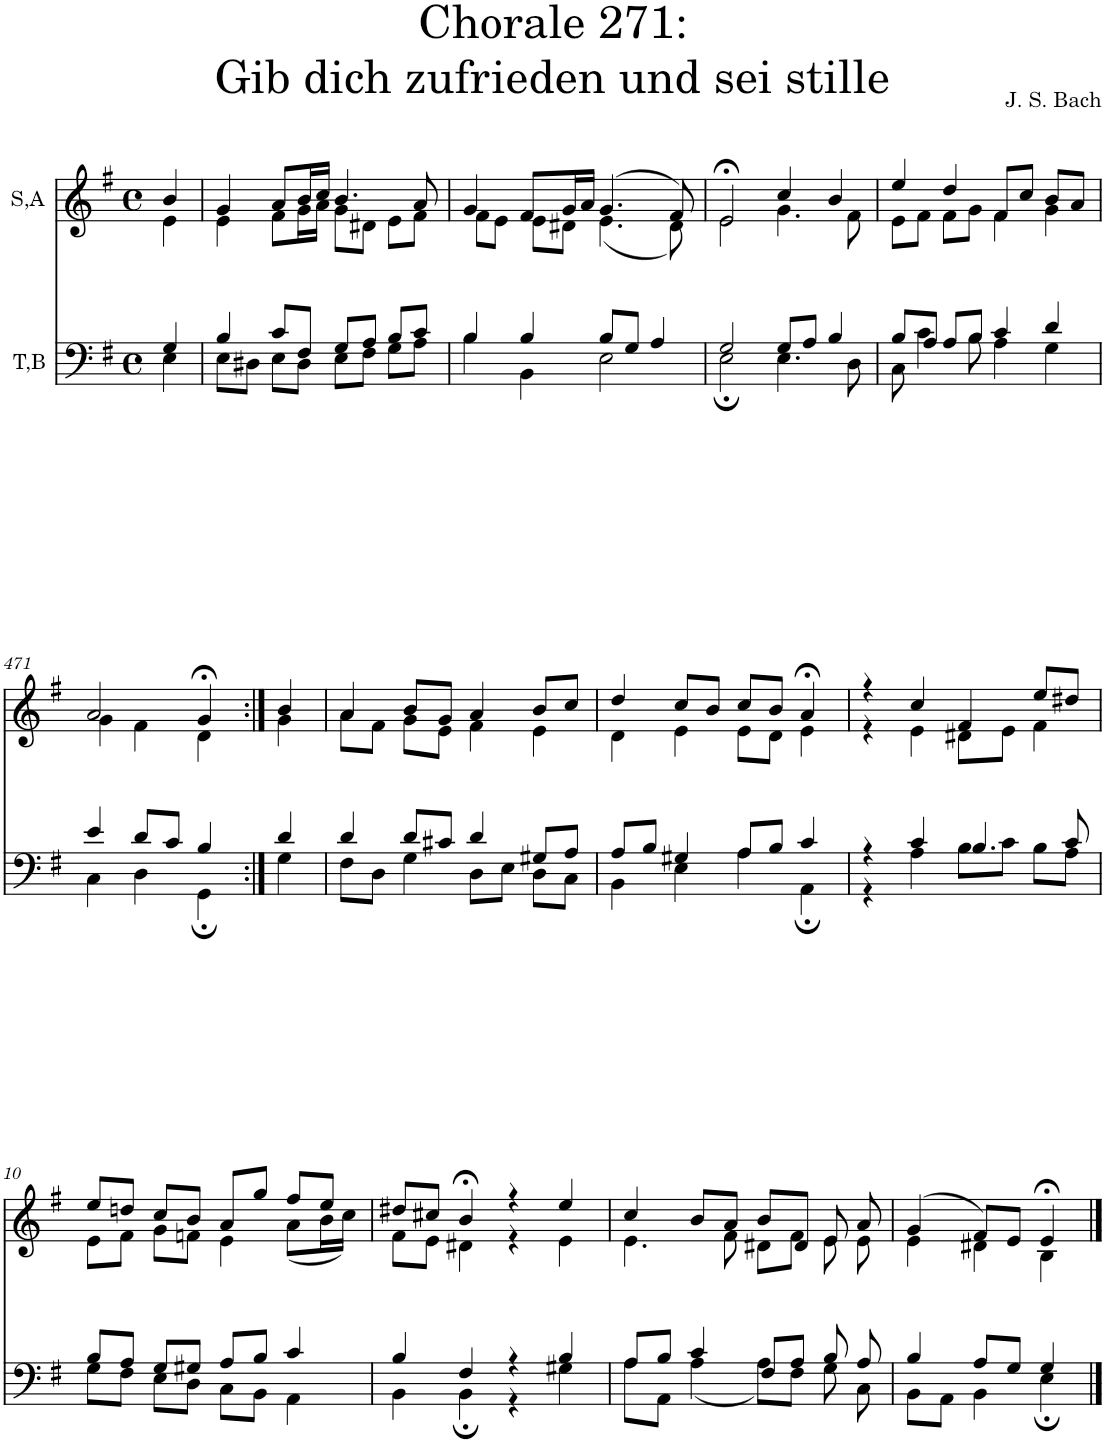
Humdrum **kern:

**kern	**kern
*part2	*part1
*staff2	*staff1
*I"T,B	*I"S,A
*clefF4	*clefG2
*k[f#]	*k[f#]
*M4/4	*M4/4
*met(c)	*met(c)
=	=
*^	*^
4G/	4E\	4b/	4e\
=1	=1	=1	=1
4B/	8E\L	4g/	4e\
.	8D#X\J	.	.
8c/L	8E\L	8a/L	8f#\L
8F#/J	8D#\J	16b/L	16g\L
.	.	16cc/JJ	16a\JJ
8G/L	8E\L	4.b/	8g\L
8A/J	8F#\J	.	8d#X\J
8B/L	8G\L	.	8e\L
8c/J	8A\J	8a/	8f#\J
=2	=2	=2	=2
4B/	4B\	4g/	8f#\L
.	.	.	8e\J
4B/	4BB\	8f#/L	8e\L
.	.	16g/L	8d#X\J
.	.	16a/JJ	.
8B/L	2E\	(>4.g/	(<4.e\
8G/J	.	.	.
4A/	.	.	.
.	.	8f#/)	8d#\)
=3	=3	=3	=3
2G/	2E;\	2e;</	2e\
8G/L	4.E\	4cc/	4.g\
8A/J	.	.	.
4B/	.	4b/	.
.	8D\	.	8f#\
=4	=4	=4	=4
8B/L	8C\	4ee/	8e\L
8A/J	4c\	.	8f#\J
8A/L	.	4dd/	8f#\L
8B/J	8B\	.	8g\J
4c/	4A\	8f#/L	4f#\
.	.	8cc/J	.
4d/	4G\	8b/L	4g\
.	.	8a/J	.
!!LO:LB:g=z	!!
=471	=471	=471	=471
4e/	4C\	2a/	4g\
8d/L	4D\	.	4f#\
8c/J	.	.	.
4B/	4GG;\	4g;</	4d\
=472:|!	=472:|!	=472:|!	=472:|!
4d/	4G\	4b/	4g\
=7	=7	=7	=7
4d/	8F#\L	4a/	8a\L
.	8D\J	.	8f#\J
8d/L	4G\	8b/L	8g\L
8c#X/J	.	8g/J	8e\J
4d/	8D\L	4a/	4f#\
.	8E\J	.	.
8G#X/L	8D\L	8b/L	4e\
8A/J	8C\J	8cc/J	.
=8	=8	=8	=8
8A/L	4BB\	4dd/	4d\
8B/J	.	.	.
4G#X/	4E\	8cc/L	4e\
.	.	8b/J	.
8A/L	4A\	8cc/L	8e\L
8B/J	.	8b/J	8d\J
4c/	4AA;\	4a;</	4e\
=9	=9	=9	=9
4r	4r	4r	4r
4c/	4A\	4cc/	4e\
4.B/	8B\L	4f#/	8d#X\L
.	8c\J	.	8e\J
.	8B\L	8ee/L	4f#\
8c/	8A\J	8dd#X/J	.
!!LO:LB:g=z	!!
=10	=10	=10	=10
8B/L	8G\L	8ee/L	8e\L
8A/J	8F#\J	8ddn/J	8f#\J
8G/L	8E\L	8cc/L	8g\L
8G#X/J	8D\J	8b/J	8fn\J
8A/L	8C\L	8a/L	4e\
8B/J	8BB\J	8gg/J	.
4c/	4AA\	8ff#/L	(<8a\L
.	.	8ee/J	16b\L
.	.	.	16cc\JJ)
=11	=11	=11	=11
4B/	4BB\	8dd#X/L	8f#\L
.	.	8cc#X/J	8e\J
4F#/	4BB;\	4b;</	4d#X\
4r	4r	4r	4r
4B/	4G#X\	4ee/	4e\
=12	=12	=12	=12
8A/L	8A\L	4cc/	4.e\
8B/J	8AA\J	.	.
4c/	(<4A\	8b/L	.
.	.	8a/J	8f#\
8F#/L	8A\L)	8b/L	8d#X\L
8A/J	8F#\J	8d#/J	8f#\J
8B/	8G\	8e/	8e\
8A/	8C\	8a/	8e\
=13	=13	=13	=13
4B/	8BB\L	(>4g/	4e\
.	8AA\J	.	.
8A/L	4BB\	8f#/L)	4d#X\
8G/J	.	8e/J	.
4G/	4E;\	4e;</	4B\
*v	*v	*	*
*	*v	*v
==	==
*-	*-
